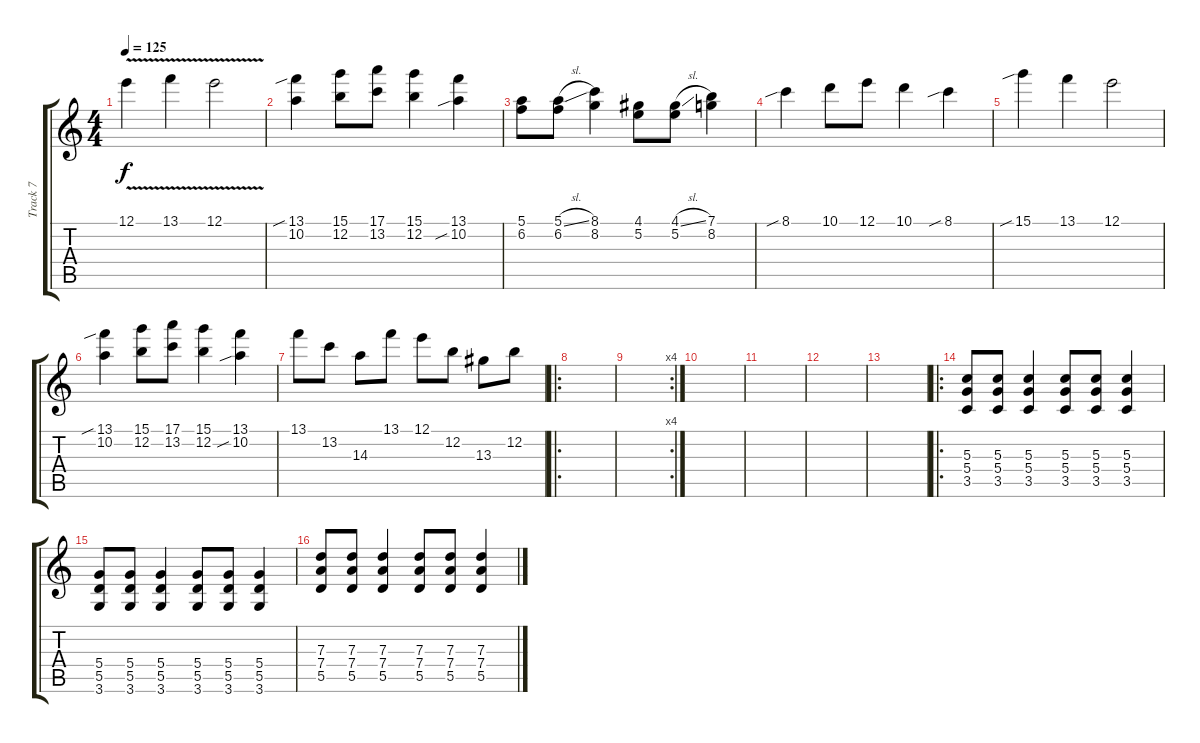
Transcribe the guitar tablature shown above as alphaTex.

\track ("Track 7" "Track 7") {instrument distortionguitar}
\staff {score tabs}
\tuning (E4 B3 G3 D3 A2 E2) {hide}
\ts (4 4)
\tempo 125
\clef g2
\ks c
12.1{v}.4{dy f} 13.1{v}.4 12.1{v}.2 |
(13.1{sib} 10.2).4 (15.1 12.2).8 (17.1 13.2).8 (15.1 12.2).4 (13.1 10.2{sib}).4 |
(5.1 6.2).8 (5.1{sl} 6.2).8 (8.1 8.2).4 (4.1 5.2).8 (4.1{sl} 5.2).8 (7.1 8.2).4 |
8.1{sib}.4 10.1.8 12.1.8 10.1.4 8.1{sib}.4 |
15.1{sib}.4 13.1.4 12.1.2 |
(13.1{sib} 10.2).4 (15.1 12.2).8 (17.1 13.2).8 (15.1 12.2).4 (13.1 10.2{sib}).4 |
13.1.8 13.2.8 14.3.8 13.1.8 12.1.8 12.2.8 13.3.8 12.2.8 |
\ro
|
\rc 4
|
|
|
|
|
\ro
(5.3 5.4 3.5).8 (5.3 5.4 3.5).8 (5.3 5.4 3.5).4 (5.3 5.4 3.5).8 (5.3 5.4 3.5).8 (5.3 5.4 3.5).4 |
(5.4 5.5 3.6).8 (5.4 5.5 3.6).8 (5.4 5.5 3.6).4 (5.4 5.5 3.6).8 (5.4 5.5 3.6).8 (5.4 5.5 3.6).4 |
(7.3 7.4 5.5).8 (7.3 7.4 5.5).8 (7.3 7.4 5.5).4 (7.3 7.4 5.5).8 (7.3 7.4 5.5).8 (7.3 7.4 5.5).4
